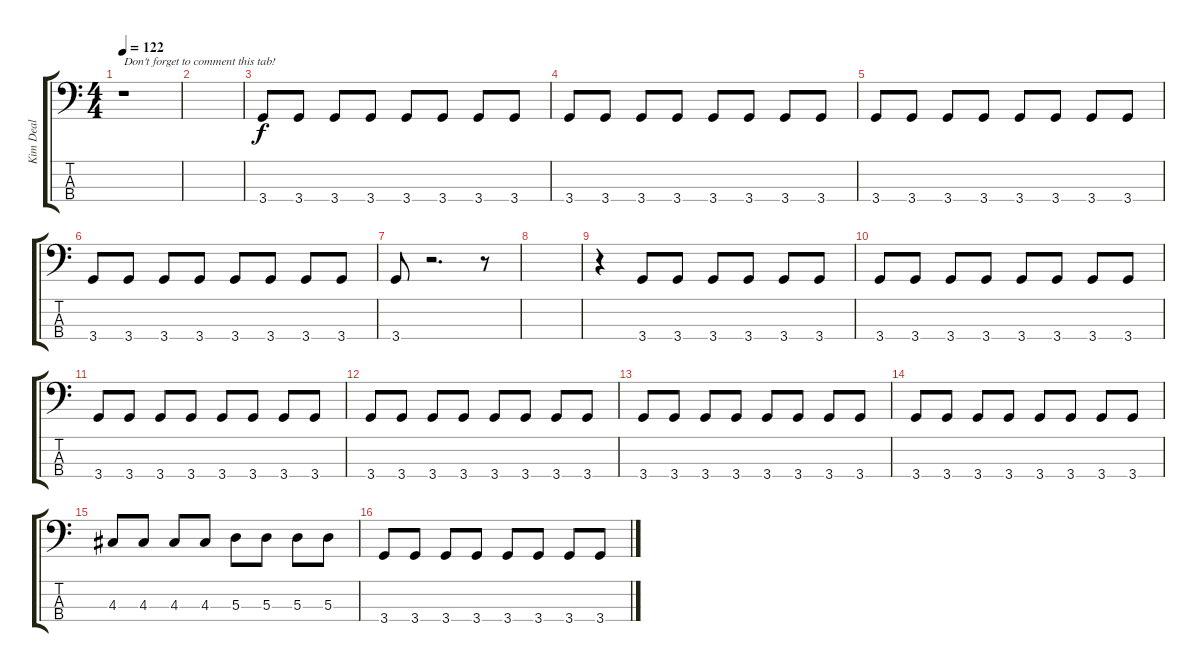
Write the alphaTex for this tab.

\track ("Kim Deal" "Kim Deal") {instrument electricbasspick}
\staff {score tabs}
\tuning (G2 D2 A1 E1) {hide}
\ts (4 4)
\tempo 122
\clef f4
\ks c
r.1{txt "Don't forget to comment this tab!" dy f instrument electricbasspick} |
|
3.4.8 3.4.8 3.4.8 3.4.8 3.4.8 3.4.8 3.4.8 3.4.8 |
3.4.8 3.4.8 3.4.8 3.4.8 3.4.8 3.4.8 3.4.8 3.4.8 |
3.4.8 3.4.8 3.4.8 3.4.8 3.4.8 3.4.8 3.4.8 3.4.8 |
3.4.8 3.4.8 3.4.8 3.4.8 3.4.8 3.4.8 3.4.8 3.4.8 |
3.4.8 r.2{d} r.8 |
|
r.4 3.4.8 3.4.8 3.4.8 3.4.8 3.4.8 3.4.8 |
3.4.8 3.4.8 3.4.8 3.4.8 3.4.8 3.4.8 3.4.8 3.4.8 |
3.4.8 3.4.8 3.4.8 3.4.8 3.4.8 3.4.8 3.4.8 3.4.8 |
3.4.8 3.4.8 3.4.8 3.4.8 3.4.8 3.4.8 3.4.8 3.4.8 |
3.4.8 3.4.8 3.4.8 3.4.8 3.4.8 3.4.8 3.4.8 3.4.8 |
3.4.8 3.4.8 3.4.8 3.4.8 3.4.8 3.4.8 3.4.8 3.4.8 |
4.3.8 4.3.8 4.3.8 4.3.8 5.3.8 5.3.8 5.3.8 5.3.8 |
3.4.8 3.4.8 3.4.8 3.4.8 3.4.8 3.4.8 3.4.8 3.4.8
